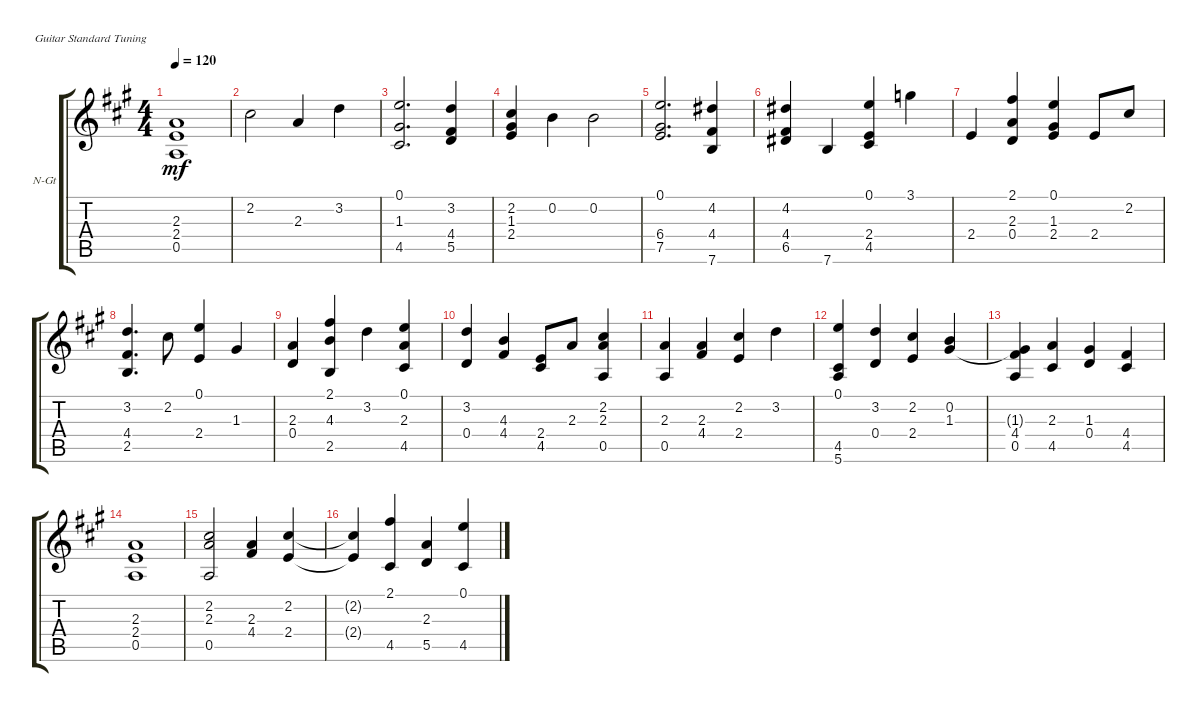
\defaultSystemsLayout 4
\bracketExtendMode groupsimilarinstruments
\firstSystemTrackNameOrientation horizontal
\otherSystemsTrackNameOrientation horizontal
\track ("Nylon Guitar" "N-Gt") {instrument acousticguitarnylon}
\staff {score tabs}
\tuning (E4 B3 G3 D3 A2 E2)
\ts (4 4)
\tempo 120
\clef g2
\ks a
(2.4 0.5 2.3).1{dy mf instrument acousticguitarnylon} |
2.2.2 2.3.4 3.2.4 |
(4.5 0.1 1.3).2{d} (4.4 5.5 3.2).4 |
(1.3 2.4 2.2).4 0.2.4 0.2.2 |
(6.4 0.1 7.5).2{d} (4.2 4.4 7.6).4 |
(4.2 4.4 6.5).4 7.6.4 (4.5 2.4 0.1).4 3.1.4 |
2.4.4 (2.1 2.3 0.4).4 (2.4 0.1 1.3).4 2.4.8 2.2.8 |
(4.4 3.2 2.5).4{d} 2.2.8 (0.1 2.4).4 1.3.4 |
(0.4 2.3).4 (2.5 2.1 4.3).4 3.2.4 (4.5 0.1 2.3).4 |
(3.2 0.4).4 (4.3 4.4).4 (4.5 2.4).8 2.3.8 (2.3 2.2 0.5).4 |
(0.5 2.3).4 (4.4 2.3).4 (2.2 2.4).4 3.2.4 |
(4.5 5.6 0.1).4 (3.2 0.4).4 (2.4 2.2).4 (1.3 0.2).4 |
(1.3{t} 4.4 0.5).4 (4.5 2.3).4 (1.3 0.4).4 (4.4 4.5).4 |
(2.4 0.5 2.3).1 |
(2.3 2.2 0.5).2 (4.4 2.3).4 (2.2 2.4).4 |
(2.2{t} 2.4{t}).4 (4.5 2.1).4 (2.3 5.5).4 (4.5 0.1).4
